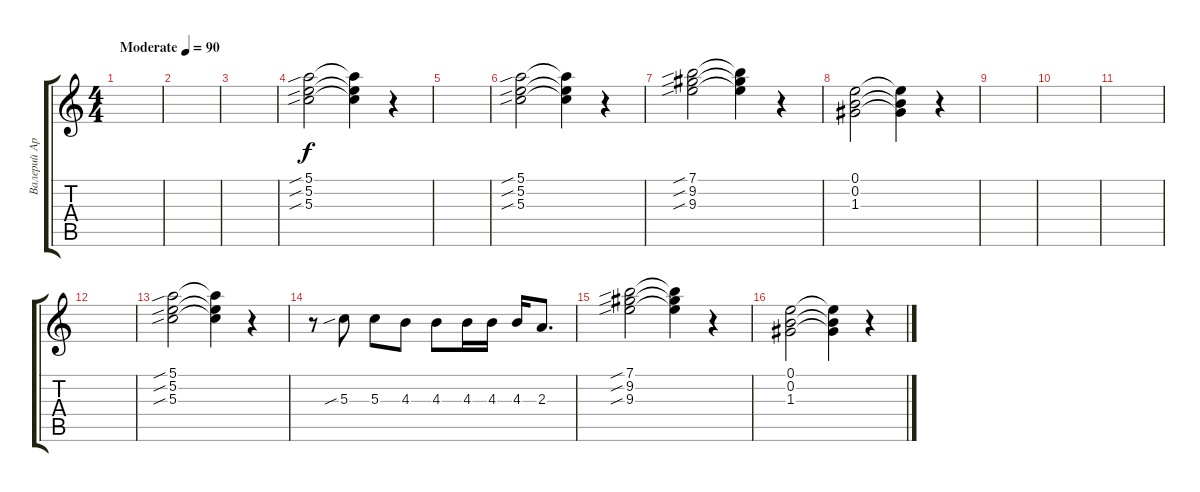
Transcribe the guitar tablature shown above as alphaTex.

\track ("Валерий Аркадин (запись)" "Валерий Ар") {instrument electricguitarjazz}
\staff {score tabs}
\tuning (E4 B3 G3 D3 A2 E2) {hide}
\ts (4 4)
\tempo (90 "Moderate")
\clef g2
\ks c
|
|
|
(5.1{sib} 5.2{sib} 5.3{sib}).2 (5.1{t} 5.2{t} 5.3{t}).4 r.4 |
|
(5.1{sib} 5.2{sib} 5.3{sib}).2 (5.1{t} 5.2{t} 5.3{t}).4 r.4 |
(7.1{sib} 9.2{sib} 9.3{sib}).2 (7.1{t} 9.2{t} 9.3{t}).4 r.4 |
(0.1 0.2 1.3).2 (0.1{t} 0.2{t} 1.3{t}).4 r.4 |
|
|
|
|
(5.1{sib} 5.2{sib} 5.3{sib}).2 (5.1{t} 5.2{t} 5.3{t}).4 r.4 |
r.8 5.3{sib}.8 5.3.8 4.3.8 4.3.8 4.3.16 4.3.16 4.3.16 2.3.8{d} |
(7.1{sib} 9.2{sib} 9.3{sib}).2 (7.1{t} 9.2{t} 9.3{t}).4 r.4 |
(0.1 0.2 1.3).2 (0.1{t} 0.2{t} 1.3{t}).4 r.4
